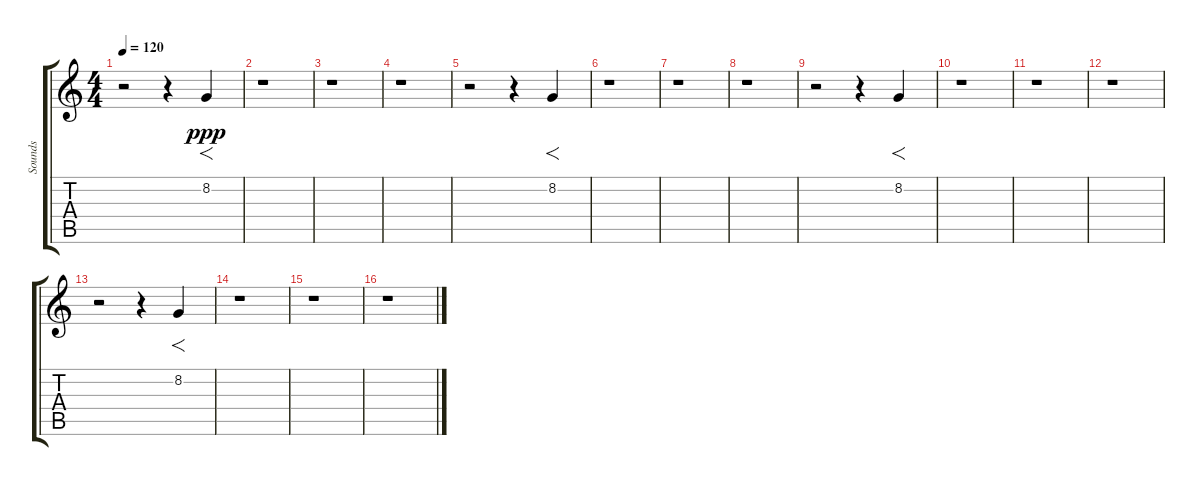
\track ("Sounds" "Sounds") {instrument marimba}
\staff {score tabs}
\tuning (E4 B3 G3 D3 A2 E2) {hide}
\ts (4 4)
\tempo 120
\clef g2
\ks c
r.2{dy ppp} r.4 8.2.4{f} |
r.1 |
r.1 |
r.1 |
r.2 r.4 8.2.4{f} |
r.1 |
r.1 |
r.1 |
r.2 r.4 8.2.4{f} |
r.1 |
r.1 |
r.1 |
r.2 r.4 8.2.4{f} |
r.1 |
r.1 |
r.1
